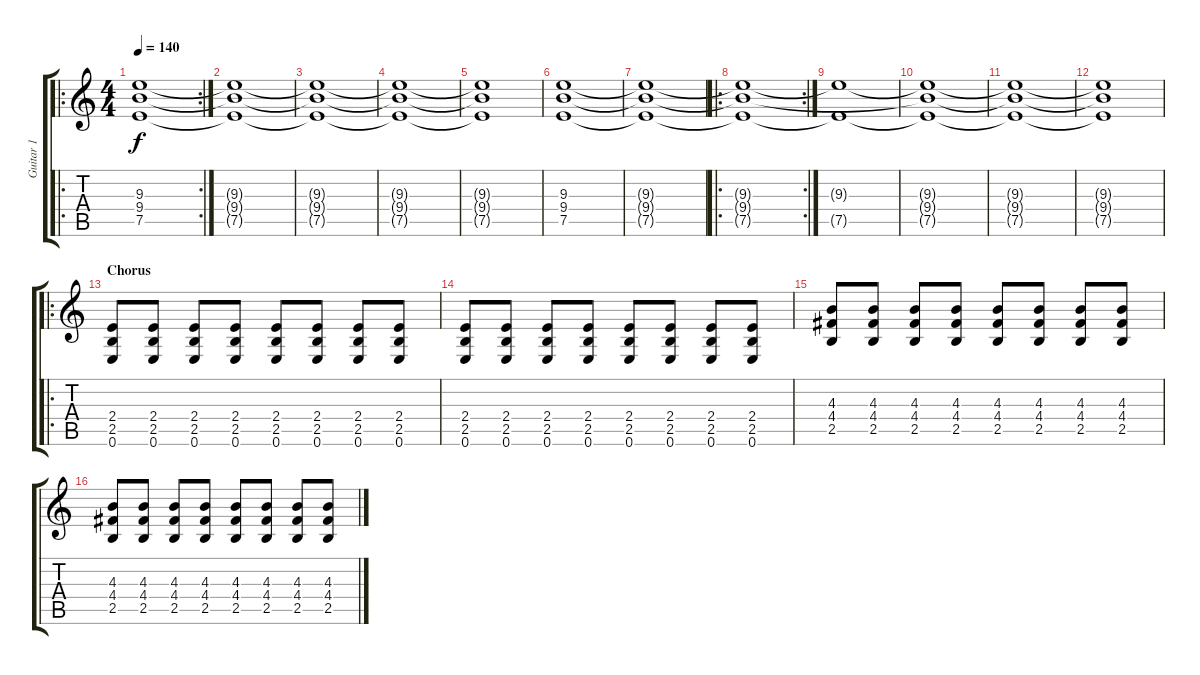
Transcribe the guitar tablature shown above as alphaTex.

\track ("Guitar 1" "Guitar 1") {instrument distortionguitar}
\staff {score tabs}
\tuning (E4 B3 G3 D3 A2 E2) {hide}
\ro
\rc 2
\ts (4 4)
\tempo 140
\clef g2
\ks c
(9.3{t} 9.4{t} 7.5{t}).1{dy f} |
(9.3{t} 9.4{t} 7.5{t}).1 |
(9.3{t} 9.4{t} 7.5{t}).1 |
(9.3{t} 9.4{t} 7.5{t}).1 |
(9.3{t} 9.4{t} 7.5{t}).1 |
(9.3 9.4 7.5).1 |
(9.3{t} 9.4{t} 7.5{t}).1 |
\ro
\rc 2
(9.3{t} 9.4{t} 7.5{t}).1 |
(9.3{t} 7.5{t}).1 |
(9.3{t} 9.4{t} 7.5{t}).1 |
(9.3{t} 9.4{t} 7.5{t}).1 |
(9.3{t} 9.4{t} 7.5{t}).1 |
\ro
\section ("" "Chorus")
(2.4 2.5 0.6).8 (2.4 2.5 0.6).8 (2.4 2.5 0.6).8 (2.4 2.5 0.6).8 (2.4 2.5 0.6).8 (2.4 2.5 0.6).8 (2.4 2.5 0.6).8 (2.4 2.5 0.6).8 |
(2.4 2.5 0.6).8 (2.4 2.5 0.6).8 (2.4 2.5 0.6).8 (2.4 2.5 0.6).8 (2.4 2.5 0.6).8 (2.4 2.5 0.6).8 (2.4 2.5 0.6).8 (2.4 2.5 0.6).8 |
(4.3 4.4 2.5).8 (4.3 4.4 2.5).8 (4.3 4.4 2.5).8 (4.3 4.4 2.5).8 (4.3 4.4 2.5).8 (4.3 4.4 2.5).8 (4.3 4.4 2.5).8 (4.3 4.4 2.5).8 |
(4.3 4.4 2.5).8 (4.3 4.4 2.5).8 (4.3 4.4 2.5).8 (4.3 4.4 2.5).8 (4.3 4.4 2.5).8 (4.3 4.4 2.5).8 (4.3 4.4 2.5).8 (4.3 4.4 2.5).8
